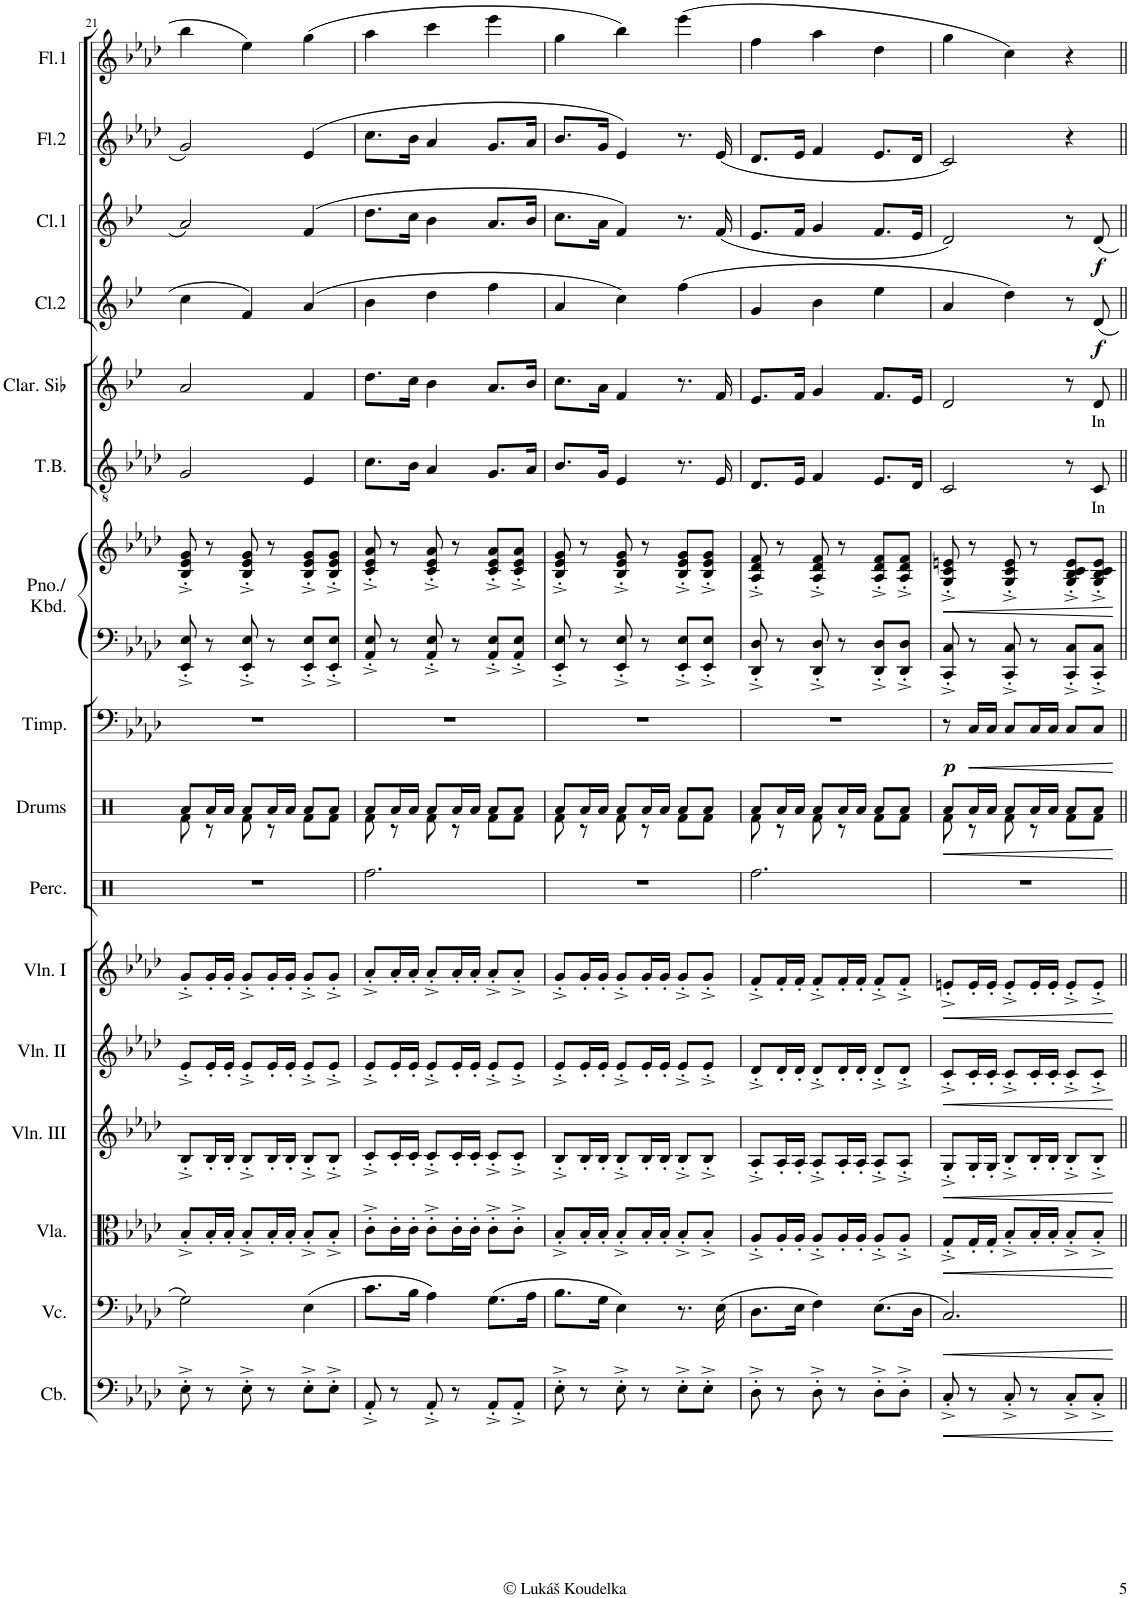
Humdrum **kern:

**kern	**dynam	**kern	**dynam	**kern	**dynam	**kern	**dynam	**kern	**dynam	**kern	**dynam	**kern	**kern	**dynam	**kern	**dynam	**kern	**kern	**dynam	**kern	**text	**kern	**text	**kern	**dynam	**kern	**dynam	**kern	**kern
*part16	*part16	*part15	*part15	*part14	*part14	*part13	*part13	*part12	*part12	*part11	*part11	*part10	*part9	*part9	*part8	*part8	*part7	*part7	*part7	*part6	*part6	*part5	*part5	*part4	*part4	*part3	*part3	*part2	*part1
*staff17	*staff17	*staff16	*staff16	*staff15	*staff15	*staff14	*staff14	*staff13	*staff13	*staff12	*staff12	*staff11	*staff10	*staff10	*staff9	*staff9	*staff8	*staff7	*staff7/8	*staff6	*staff6	*staff5	*staff5	*staff4	*staff4	*staff3	*staff3	*staff2	*staff1
*I"Contrabass (Bass Guitar)	*	*I"Violoncello	*	*I"Viola	*	*I"Violin III (optional - replace Viola)	*	*I"Violin II	*	*I"Violin I	*	*I"Percussion (Tam-Tam, Glock., Cl.Cymb)	*I"Drums	*	*I"Timpani	*	*I"Piano/ Keyboard (optional)	*	*	*I"Tenor Bass	*	*I"Clarinette en Sib	*	*I"2nd Clarinet in Bb	*	*I"1st Clarinet in Bb	*	*I"2nd Flute	*I"1st Flute
*I'Cb.	*	*I'Vc.	*	*I'Vla.	*	*I'Vln. III	*	*I'Vln. II	*	*I'Vln. I	*	*I'Perc.	*I'Drums	*	*I'Timp.	*	*I'Pno./ Kbd.	*	*	*I'T.B.	*	*I'Clar. Sib	*	*I'Cl.2	*	*I'Cl.1	*	*I'Fl.2	*I'Fl.1
!!LO:PB:g=z
*clefF4	*	*clefF4	*	*clefC3	*	*clefG2	*	*clefG2	*	*clefG2	*	*clefX	*clefX	*	*clefF4	*	*clefF4	*clefG2	*	*clefGv2	*	*clefG2	*	*clefG2	*	*clefG2	*	*clefG2	*clefG2
*Trd7c12	*	*	*	*	*	*	*	*	*	*	*	*	*	*	*	*	*	*	*	*	*	*Trd1c2	*	*Trd1c2	*	*Trd1c2	*	*	*
*k[b-e-a-d-]	*	*k[b-e-a-d-]	*	*k[b-e-a-d-]	*	*k[b-e-a-d-]	*	*k[b-e-a-d-]	*	*k[b-e-a-d-]	*	*k[]	*k[]	*	*k[b-e-a-d-]	*	*k[b-e-a-d-]	*k[b-e-a-d-]	*	*k[b-e-a-d-]	*	*k[b-e-]	*	*k[b-e-]	*	*k[b-e-]	*	*k[b-e-a-d-]	*k[b-e-a-d-]
*M3/4	*	*M3/4	*	*M3/4	*	*M3/4	*	*M3/4	*	*M3/4	*	*M3/4	*M3/4	*	*M3/4	*	*M3/4	*M3/4	*	*M3/4	*	*M3/4	*	*M3/4	*	*M3/4	*	*M3/4	*M3/4
=21	=21	=21	=21	=21	=21	=21	=21	=21	=21	=21	=21	=21	=21	=21	=21	=21	=21	=21	=21	=21	=21	=21	=21	=21	=21	=21	=21	=21	=21
*	*	*	*	*	*	*	*	*	*	*	*	*	*^	*	*	*	*	*	*	*	*	*	*	*	*	*	*	*	*
8E-'^\	.	2G\	.	8B-'^/L	.	8B-'^/L	.	8e-'^/L	.	8g'^/L	.	2.r	8Ra/L	8Rf\	.	2.r	.	8EE-/'^ 8E-/'^	8B-/'^ 8e-/'^ 8g/'^	.	2G/	.	2a/	.	4cc\	.	2a/	.	2g/	4bb-\
8r	.	.	.	16B-'/L	.	16B-'/L	.	16e-'/L	.	16g'/L	.	.	16Ra/L	8r	.	.	.	8r	8r	.	.	.	.	.	.	.	.	.	.	.
.	.	.	.	16B-'/JJ	.	16B-'/JJ	.	16e-'/JJ	.	16g'/JJ	.	.	16Ra/JJ	.	.	.	.	.	.	.	.	.	.	.	.	.	.	.	.	.
8E-'^\	.	.	.	8B-'^/L	.	8B-'^/L	.	8e-'^/L	.	8g'^/L	.	.	8Ra/L	8Rf\	.	.	.	8EE-/'^ 8E-/'^	8B-/'^ 8e-/'^ 8g/'^	.	.	.	.	.	4f/	.	.	.	.	4ee-\
8r	.	.	.	16B-'/L	.	16B-'/L	.	16e-'/L	.	16g'/L	.	.	16Ra/L	8r	.	.	.	8r	8r	.	.	.	.	.	.	.	.	.	.	.
.	.	.	.	16B-'/JJ	.	16B-'/JJ	.	16e-'/JJ	.	16g'/JJ	.	.	16Ra/JJ	.	.	.	.	.	.	.	.	.	.	.	.	.	.	.	.	.
8E-'^\L	.	(4E-\	.	8B-'^/L	.	8B-'^/L	.	8e-'^/L	.	8g'^/L	.	.	8Ra/L	8Rf\L	.	.	.	8EE-/'^ 8E-/'^L	8B-/'^ 8e-/'^ 8g/'^L	.	4E-/	.	4f/	.	(4a/	.	(4f/	.	(4e-/	(4gg\
8E-'^\J	.	.	.	8B-'^/J	.	8B-'^/J	.	8e-'^/J	.	8g'^/J	.	.	8Ra/J	8Rf\J	.	.	.	8EE-/'^ 8E-/'^J	8B-/'^ 8e-/'^ 8g/'^J	.	.	.	.	.	.	.	.	.	.	.
=22	=22	=22	=22	=22	=22	=22	=22	=22	=22	=22	=22	=22	=22	=22	=22	=22	=22	=22	=22	=22	=22	=22	=22	=22	=22	=22	=22	=22	=22	=22
8AA-'^/	.	8.c\L	.	8c'^\L	.	8c'^/L	.	8e-'^/L	.	8a-'^/L	.	2.Rff\	8Ra/L	8Rf\	.	2.r	.	8AA-/'^ 8E-/'^	8c/'^ 8e-/'^ 8a-/'^	.	8.c\L	.	8.dd\L	.	4b-\	.	8.dd\L	.	8.cc\L	4aa-\
8r	.	.	.	16c'\L	.	16c'/L	.	16e-'/L	.	16a-'/L	.	.	16Ra/L	8r	.	.	.	8r	8r	.	.	.	.	.	.	.	.	.	.	.
.	.	16B-\Jk	.	16c'\JJ	.	16c'/JJ	.	16e-'/JJ	.	16a-'/JJ	.	.	16Ra/JJ	.	.	.	.	.	.	.	16B-\Jk	.	16cc\Jk	.	.	.	16cc\Jk	.	16b-\Jk	.
8AA-'^/	.	4A-\)	.	8c'^\L	.	8c'^/L	.	8e-'^/L	.	8a-'^/L	.	.	8Ra/L	8Rf\	.	.	.	8AA-/'^ 8E-/'^	8c/'^ 8e-/'^ 8a-/'^	.	4A-/	.	4b-\	.	4dd\	.	4b-\	.	4a-/	4ccc\
8r	.	.	.	16c'\L	.	16c'/L	.	16e-'/L	.	16a-'/L	.	.	16Ra/L	8r	.	.	.	8r	8r	.	.	.	.	.	.	.	.	.	.	.
.	.	.	.	16c'\JJ	.	16c'/JJ	.	16e-'/JJ	.	16a-'/JJ	.	.	16Ra/JJ	.	.	.	.	.	.	.	.	.	.	.	.	.	.	.	.	.
8AA-'^/L	.	(8.G\L	.	8c'^\L	.	8c'^/L	.	8e-'^/L	.	8a-'^/L	.	.	8Ra/L	8Rf\L	.	.	.	8AA-/'^ 8E-/'^L	8c/'^ 8e-/'^ 8a-/'^L	.	8.G/L	.	8.a/L	.	4ff\	.	8.a/L	.	8.g/L	4eee-\
8AA-'^/J	.	.	.	8c'^\J	.	8c'^/J	.	8e-'^/J	.	8a-'^/J	.	.	8Ra/J	8Rf\J	.	.	.	8AA-/'^ 8E-/'^J	8c/'^ 8e-/'^ 8a-/'^J	.	.	.	.	.	.	.	.	.	.	.
.	.	16A-\Jk	.	.	.	.	.	.	.	.	.	.	.	.	.	.	.	.	.	.	16A-/Jk	.	16b-/Jk	.	.	.	16b-/Jk	.	16a-/Jk	.
=23	=23	=23	=23	=23	=23	=23	=23	=23	=23	=23	=23	=23	=23	=23	=23	=23	=23	=23	=23	=23	=23	=23	=23	=23	=23	=23	=23	=23	=23	=23
8E-'^\	.	8.B-\L	.	8B-'^/L	.	8B-'^/L	.	8e-'^/L	.	8g'^/L	.	2.r	8Ra/L	8Rf\	.	2.r	.	8EE-/'^ 8E-/'^	8B-/'^ 8e-/'^ 8g/'^	.	8.B-/L	.	8.cc\L	.	4a/	.	8.cc\L	.	8.b-/L	4gg\
8r	.	.	.	16B-'/L	.	16B-'/L	.	16e-'/L	.	16g'/L	.	.	16Ra/L	8r	.	.	.	8r	8r	.	.	.	.	.	.	.	.	.	.	.
.	.	16G\Jk	.	16B-'/JJ	.	16B-'/JJ	.	16e-'/JJ	.	16g'/JJ	.	.	16Ra/JJ	.	.	.	.	.	.	.	16G/Jk	.	16a\Jk	.	.	.	16a\Jk	.	16g/Jk	.
8E-'^\	.	4E-\)	.	8B-'^/L	.	8B-'^/L	.	8e-'^/L	.	8g'^/L	.	.	8Ra/L	8Rf\	.	.	.	8EE-/'^ 8E-/'^	8B-/'^ 8e-/'^ 8g/'^	.	4E-/	.	4f/	.	4cc\)	.	4f/)	.	4e-/)	4bb-\)
8r	.	.	.	16B-'/L	.	16B-'/L	.	16e-'/L	.	16g'/L	.	.	16Ra/L	8r	.	.	.	8r	8r	.	.	.	.	.	.	.	.	.	.	.
.	.	.	.	16B-'/JJ	.	16B-'/JJ	.	16e-'/JJ	.	16g'/JJ	.	.	16Ra/JJ	.	.	.	.	.	.	.	.	.	.	.	.	.	.	.	.	.
8E-'^\L	.	8.r	.	8B-'^/L	.	8B-'^/L	.	8e-'^/L	.	8g'^/L	.	.	8Ra/L	8Rf\L	.	.	.	8EE-/'^ 8E-/'^L	8B-/'^ 8e-/'^ 8g/'^L	.	8.r	.	8.r	.	(4ff\	.	8.r	.	8.r	(4eee-\
8E-'^\J	.	.	.	8B-'^/J	.	8B-'^/J	.	8e-'^/J	.	8g'^/J	.	.	8Ra/J	8Rf\J	.	.	.	8EE-/'^ 8E-/'^J	8B-/'^ 8e-/'^ 8g/'^J	.	.	.	.	.	.	.	.	.	.	.
.	.	(16E-\	.	.	.	.	.	.	.	.	.	.	.	.	.	.	.	.	.	.	16E-/	.	16f/	.	.	.	(16f/	.	(16e-/	.
=24	=24	=24	=24	=24	=24	=24	=24	=24	=24	=24	=24	=24	=24	=24	=24	=24	=24	=24	=24	=24	=24	=24	=24	=24	=24	=24	=24	=24	=24	=24
8D-'^\	.	8.D-\L	.	8A-'^/L	.	8A-'^/L	.	8d-'^/L	.	8f'^/L	.	2.Rff\	8Ra/L	8Rf\	.	2.r	.	8DD-/'^ 8D-/'^	8A-/'^ 8d-/'^ 8f/'^	.	8.D-/L	.	8.e-/L	.	4g/	.	8.e-/L	.	8.d-/L	4ff\
8r	.	.	.	16A-'/L	.	16A-'/L	.	16d-'/L	.	16f'/L	.	.	16Ra/L	8r	.	.	.	8r	8r	.	.	.	.	.	.	.	.	.	.	.
.	.	16E-\Jk	.	16A-'/JJ	.	16A-'/JJ	.	16d-'/JJ	.	16f'/JJ	.	.	16Ra/JJ	.	.	.	.	.	.	.	16E-/Jk	.	16f/Jk	.	.	.	16f/Jk	.	16e-/Jk	.
8D-'^\	.	4F\)	.	8A-'^/L	.	8A-'^/L	.	8d-'^/L	.	8f'^/L	.	.	8Ra/L	8Rf\	.	.	.	8DD-/'^ 8D-/'^	8A-/'^ 8d-/'^ 8f/'^	.	4F/	.	4g/	.	4b-\	.	4g/	.	4f/	4aa-\
8r	.	.	.	16A-'/L	.	16A-'/L	.	16d-'/L	.	16f'/L	.	.	16Ra/L	8r	.	.	.	8r	8r	.	.	.	.	.	.	.	.	.	.	.
.	.	.	.	16A-'/JJ	.	16A-'/JJ	.	16d-'/JJ	.	16f'/JJ	.	.	16Ra/JJ	.	.	.	.	.	.	.	.	.	.	.	.	.	.	.	.	.
8D-'^\L	.	(8.E-\L	.	8A-'^/L	.	8A-'^/L	.	8d-'^/L	.	8f'^/L	.	.	8Ra/L	8Rf\L	.	.	.	8DD-/'^ 8D-/'^L	8A-/'^ 8d-/'^ 8f/'^L	.	8.E-/L	.	8.f/L	.	4ee-\	.	8.f/L	.	8.e-/L	4dd-\
8D-'^\J	.	.	.	8A-'^/J	.	8A-'^/J	.	8d-'^/J	.	8f'^/J	.	.	8Ra/J	8Rf\J	.	.	.	8DD-/'^ 8D-/'^J	8A-/'^ 8d-/'^ 8f/'^J	.	.	.	.	.	.	.	.	.	.	.
.	.	16D-\Jk	.	.	.	.	.	.	.	.	.	.	.	.	.	.	.	.	.	.	16D-/Jk	.	16e-/Jk	.	.	.	16e-/Jk	.	16d-/Jk	.
=25	=25	=25	=25	=25	=25	=25	=25	=25	=25	=25	=25	=25	=25	=25	=25	=25	=25	=25	=25	=25	=25	=25	=25	=25	=25	=25	=25	=25	=25	=25
!	!LO:HP:b	!	!LO:HP:b	!	!LO:HP:b	!	!LO:HP:b	!	!LO:HP:b	!	!LO:HP:b	!	!	!	!LO:HP:b	!	!LO:DY:b	!	!	!LO:HP:b	!	!	!	!	!	!	!	!	!	!
8C'^/	<	2.C/)	<	8G'^/L	<	8G'^/L	<	8c'^/L	<	8en'^/L	<	2.r	8Ra/L	8Rf\	<	8r	p	8CC/'^ 8C/'^	8G/'^ 8c/'^ 8en/'^	<	2C/	.	2d/	.	4a/	.	2d/)	.	2c/)	4gg\
!	!	!	!	!	!	!	!	!	!	!	!	!	!	!	!	!	!LO:HP:b	!	!	!	!	!	!	!	!	!	!	!	!	!
8r	.	.	.	16G'/L	.	16G'/L	.	16c'/L	.	16e'/L	.	.	16Ra/L	8r	.	16C/LL	<	8r	8r	.	.	.	.	.	.	.	.	.	.	.
.	.	.	.	16G'/JJ	.	16G'/JJ	.	16c'/JJ	.	16e'/JJ	.	.	16Ra/JJ	.	.	16C/JJ	.	.	.	.	.	.	.	.	.	.	.	.	.	.
8C'^/	.	.	.	8B-'^/L	.	8B-'^/L	.	8c'^/L	.	8e'^/L	.	.	8Ra/L	8Rf\	.	8C/L	.	8CC/'^ 8C/'^	8G/'^ 8c/'^ 8e/'^	.	.	.	.	.	4dd\)	.	.	.	.	4cc\)
8r	.	.	.	16B-'/L	.	16B-'/L	.	16c'/L	.	16e'/L	.	.	16Ra/L	8r	.	16C/L	.	8r	8r	.	.	.	.	.	.	.	.	.	.	.
.	.	.	.	16B-'/JJ	.	16B-'/JJ	.	16c'/JJ	.	16e'/JJ	.	.	16Ra/JJ	.	.	16C/JJ	.	.	.	.	.	.	.	.	.	.	.	.	.	.
8C'^/L	.	.	.	8B-'^/L	.	8B-'^/L	.	8c'^/L	.	8e'^/L	.	.	8Ra/L	8Rf\L	.	8C/L	.	8CC/'^ 8C/'^L	8G/'^ 8B-/'^ 8c/'^ 8e/'^L	.	8r	.	8r	.	8r	.	8r	.	4r	4r
!	!	!	!	!	!	!	!	!	!	!	!	!	!	!	!	!	!	!	!	!	!	!LO:LY:b	!	!LO:LY:b	!	!LO:DY:b	!	!LO:DY:b	!	!
8C'^/J	.	.	.	8B-'^/J	.	8B-'^/J	.	8c'^/J	.	8e'^/J	.	.	8Ra/J	8Rf\J	.	8C/J	.	8CC/'^ 8C/'^J	8G/'^ 8B-/'^ 8c/'^ 8e/'^J	.	8C/	In	8d/	In	8d/	f	8d/	f	.	.
*	*	*	*	*	*	*	*	*	*	*	*	*	*v	*v	*	*	*	*	*	*	*	*	*	*	*	*	*	*	*	*
.	[	.	[	.	[	.	[	.	[	.	[	.	.	[	.	[	.	.	[	.	.	.	.	.	.	.	.	.	.
=||	=||	=||	=||	=||	=||	=||	=||	=||	=||	=||	=||	=||	=||	=||	=||	=||	=||	=||	=||	=||	=||	=||	=||	=||	=||	=||	=||	=||	=||
*-	*-	*-	*-	*-	*-	*-	*-	*-	*-	*-	*-	*-	*-	*-	*-	*-	*-	*-	*-	*-	*-	*-	*-	*-	*-	*-	*-	*-	*-
